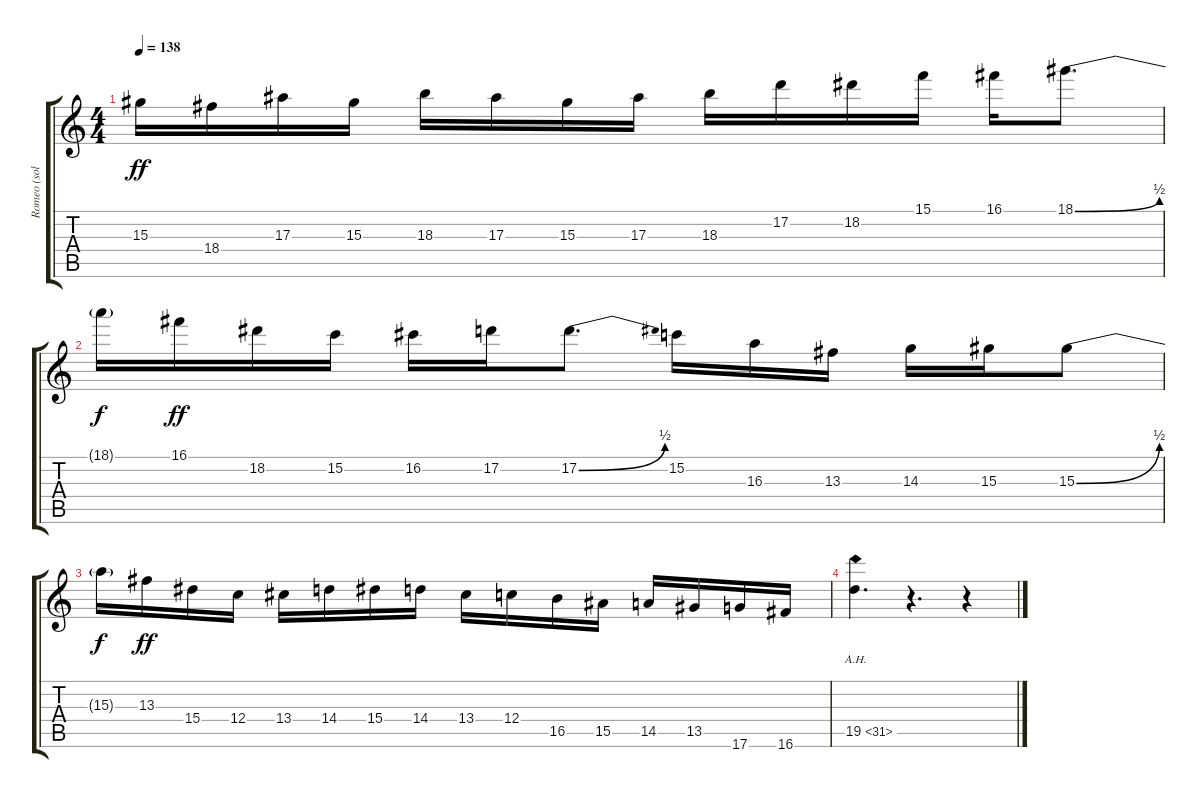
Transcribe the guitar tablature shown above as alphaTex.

\track ("Romeo (solos)" "Romeo (sol") {instrument distortionguitar}
\staff {score tabs}
\tuning (D4 A3 F3 C3 G2 D2) {hide}
\ts (4 4)
\tempo 138
\clef g2
\ks c
15.3.16{dy ff} 18.4.16 17.3.16 15.3.16 18.3.16 17.3.16 15.3.16 17.3.16 18.3.16 17.2.16 18.2.16 15.1.16 16.1.16 18.1{be (bend 0 0 60 2)}.8{d} |
18.1{t}.16{dy f} 16.1.16{dy ff} 18.2.16 15.2.16 16.2.16 17.2.16 17.2{be (bend 0 0 60 2)}.8{d} 15.2.16 16.3.16 13.3.16 14.3.16 15.3.16 15.3{be (bend 0 0 60 2)}.8 |
15.3{t}.16{dy f} 13.3.16{dy ff} 15.4.16 12.4.16 13.4.16 14.4.16 15.4.16 14.4.16 13.4.16 12.4.16 16.5.16 15.5.16 14.5.16 13.5.16 17.6.16 16.6.16 |
19.5{ah 12}.4{d} r.4{d} r.4
